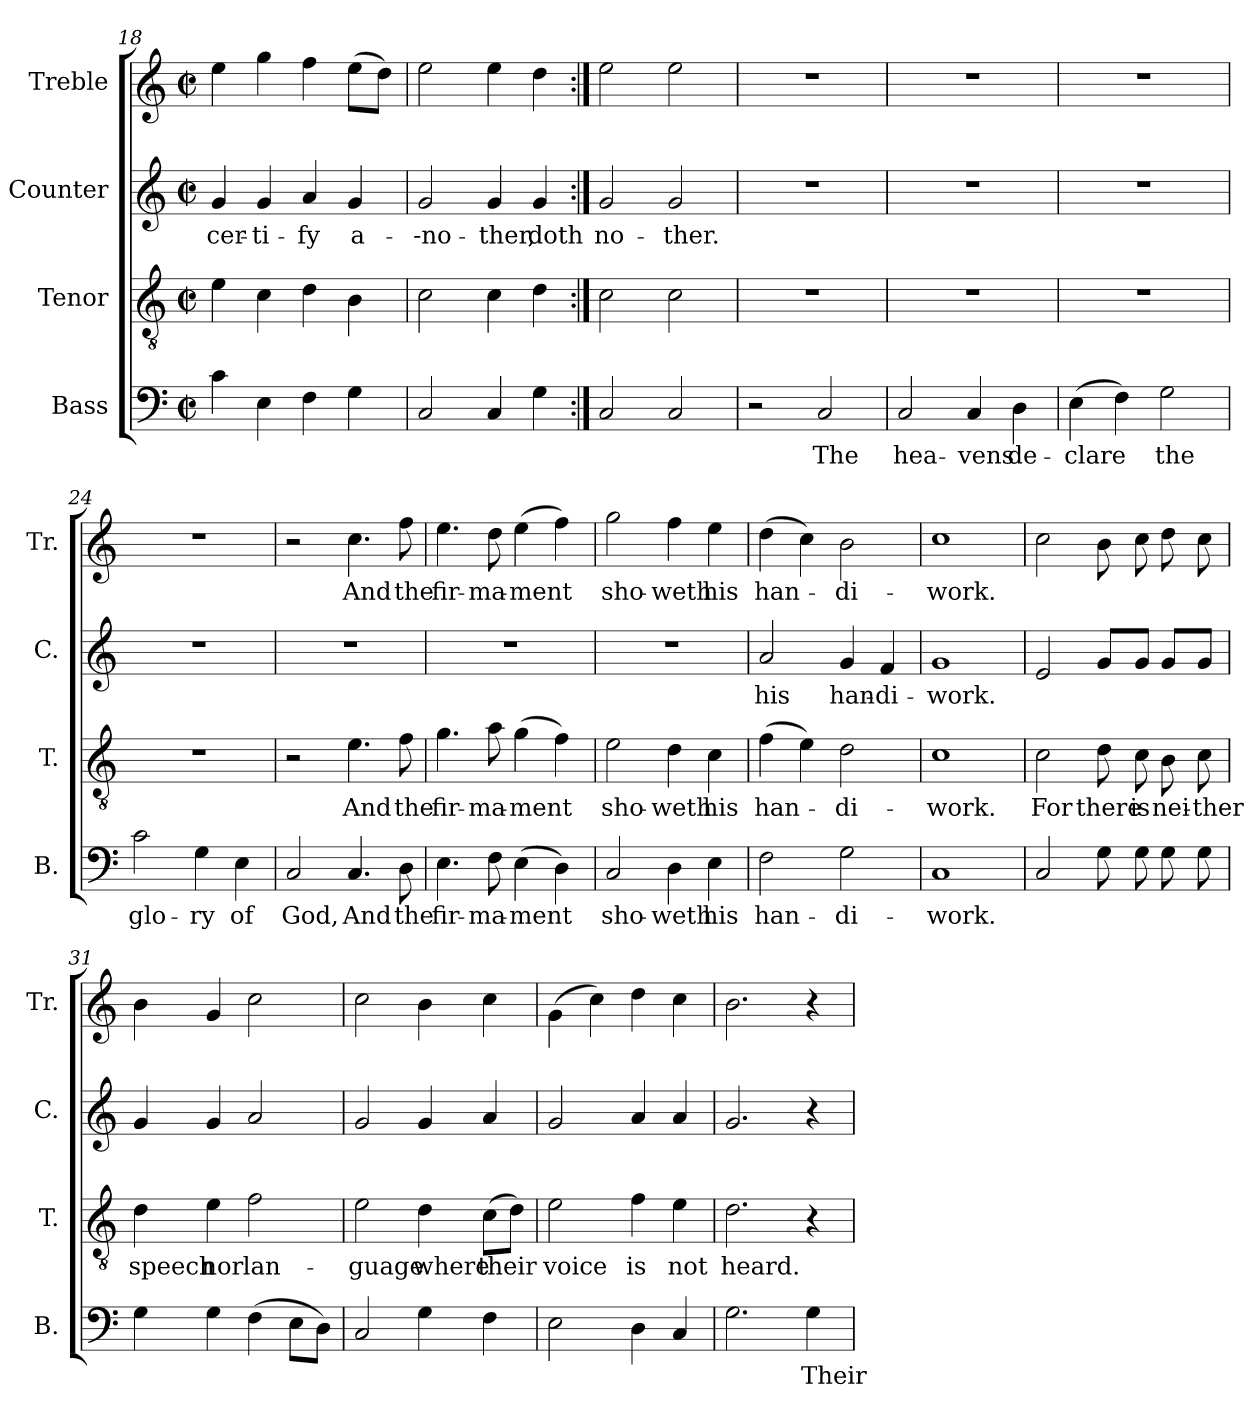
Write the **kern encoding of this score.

**kern	**text	**kern	**text	**kern	**text	**kern	**text
*part4	*part4	*part3	*part3	*part2	*part2	*part1	*part1
*staff4	*staff4	*staff3	*staff3	*staff2	*staff2	*staff1	*staff1
*I"Bass	*	*I"Tenor	*	*I"Counter	*	*I"Treble	*
*I'B.	*	*I'T.	*	*I'C.	*	*I'Tr.	*
*clefF4	*	*clefGv2	*	*clefG2	*	*clefG2	*
*k[]	*	*k[]	*	*k[]	*	*k[]	*
*M4/4	*	*M4/4	*	*M4/4	*	*M4/4	*
*met(c|)	*	*met(c|)	*	*met(c|)	*	*met(c|)	*
=18	=18	=18	=18	=18	=18	=18	=18
4c\	.	4e\	.	4g/	cer-	4ee\	.
4E\	.	4c\	.	4g/	-ti-	4gg\	.
4F\	.	4d\	.	4a/	-fy	4ff\	.
4G\	.	4B\	.	4g/	a-	(8ee\L	.
.	.	.	.	.	.	8dd\J)	.
=19	=19	=19	=19	=19	=19	=19	=19
2C/	.	2c\	.	2g/	--no-	2ee\	.
4C/	.	4c\	.	4g/	-ther,	4ee\	.
4G\	.	4d\	.	4g/	doth	4dd\	.
!!LO:LB:g=z
=20:|!	=20:|!	=20:|!	=20:|!	=20:|!	=20:|!	=20:|!	=20:|!
2C/	.	2c\	.	2g/	-no-	2ee\	.
2C/	.	2c\	.	2g/	-ther.	2ee\	.
=21	=21	=21	=21	=21	=21	=21	=21
2r	.	1r	.	1r	.	1r	.
2C/	The	.	.	.	.	.	.
=22	=22	=22	=22	=22	=22	=22	=22
2C/	hea-	1r	.	1r	.	1r	.
4C/	-vens	.	.	.	.	.	.
4D\	de-	.	.	.	.	.	.
=23	=23	=23	=23	=23	=23	=23	=23
(4E\	-clare	1r	.	1r	.	1r	.
4F\)	.	.	.	.	.	.	.
2G\	the	.	.	.	.	.	.
=24	=24	=24	=24	=24	=24	=24	=24
2c\	glo-	1r	.	1r	.	1r	.
4G\	-ry	.	.	.	.	.	.
4E\	of	.	.	.	.	.	.
=25	=25	=25	=25	=25	=25	=25	=25
2C/	God,	2r	.	1r	.	2r	.
4.C/	And	4.e\	And	.	.	4.cc\	And
8D\	the	8f\	the	.	.	8ff\	the
=26	=26	=26	=26	=26	=26	=26	=26
4.E\	fir-	4.g\	fir-	1r	.	4.ee\	fir-
8F\	-ma-	8a\	-ma-	.	.	8dd\	-ma-
(4E\	-ment	(4g\	-ment	.	.	(4ee\	-ment
4D\)	.	4f\)	.	.	.	4ff\)	.
=27	=27	=27	=27	=27	=27	=27	=27
2C/	sho-	2e\	sho-	1r	.	2gg\	sho-
4D\	-weth	4d\	-weth	.	.	4ff\	-weth
4E\	his	4c\	his	.	.	4ee\	his
=28	=28	=28	=28	=28	=28	=28	=28
2F\	han-	(4f\	han-	2a/	his	(4dd\	han-
.	.	4e\)	.	.	.	4cc\)	.
2G\	-di-	2d\	-di-	4g/	han-	2b\	-di-
.	.	.	.	4f/	-di-	.	.
=29	=29	=29	=29	=29	=29	=29	=29
1C	-work.	1c	-work.	1g	-work.	1cc	-work.
!!LO:PB:g=z
=30	=30	=30	=30	=30	=30	=30	=30
2C/	.	2c\	For	2e/	.	2cc\	.
8G\	.	8d\	there	8g/L	.	8b\	.
8G\	.	8c\	is	8g/J	.	8cc\	.
8G\	.	8B\	nei-	8g/L	.	8dd\	.
8G\	.	8c\	-ther	8g/J	.	8cc\	.
=31	=31	=31	=31	=31	=31	=31	=31
4G\	.	4d\	speech	4g/	.	4b\	.
4G\	.	4e\	nor	4g/	.	4g/	.
(4F\	.	2f\	lan-	2a/	.	2cc\	.
8E\L	.	.	.	.	.	.	.
8D\J)	.	.	.	.	.	.	.
=32	=32	=32	=32	=32	=32	=32	=32
2C/	.	2e\	-guage	2g/	.	2cc\	.
4G\	.	4d\	where	4g/	.	4b\	.
4F\	.	(8c\L	their	4a/	.	4cc\	.
.	.	8d\J)	.	.	.	.	.
=33	=33	=33	=33	=33	=33	=33	=33
2E\	.	2e\	voice	2g/	.	(4g\	.
.	.	.	.	.	.	4cc\)	.
4D\	.	4f\	is	4a/	.	4dd\	.
4C/	.	4e\	not	4a/	.	4cc\	.
=34	=34	=34	=34	=34	=34	=34	=34
2.G\	.	2.d\	heard.	2.g/	.	2.b\	.
4G\	Their	4r	.	4r	.	4r	.
=	=	=	=	=	=	=	=
*-	*-	*-	*-	*-	*-	*-	*-
